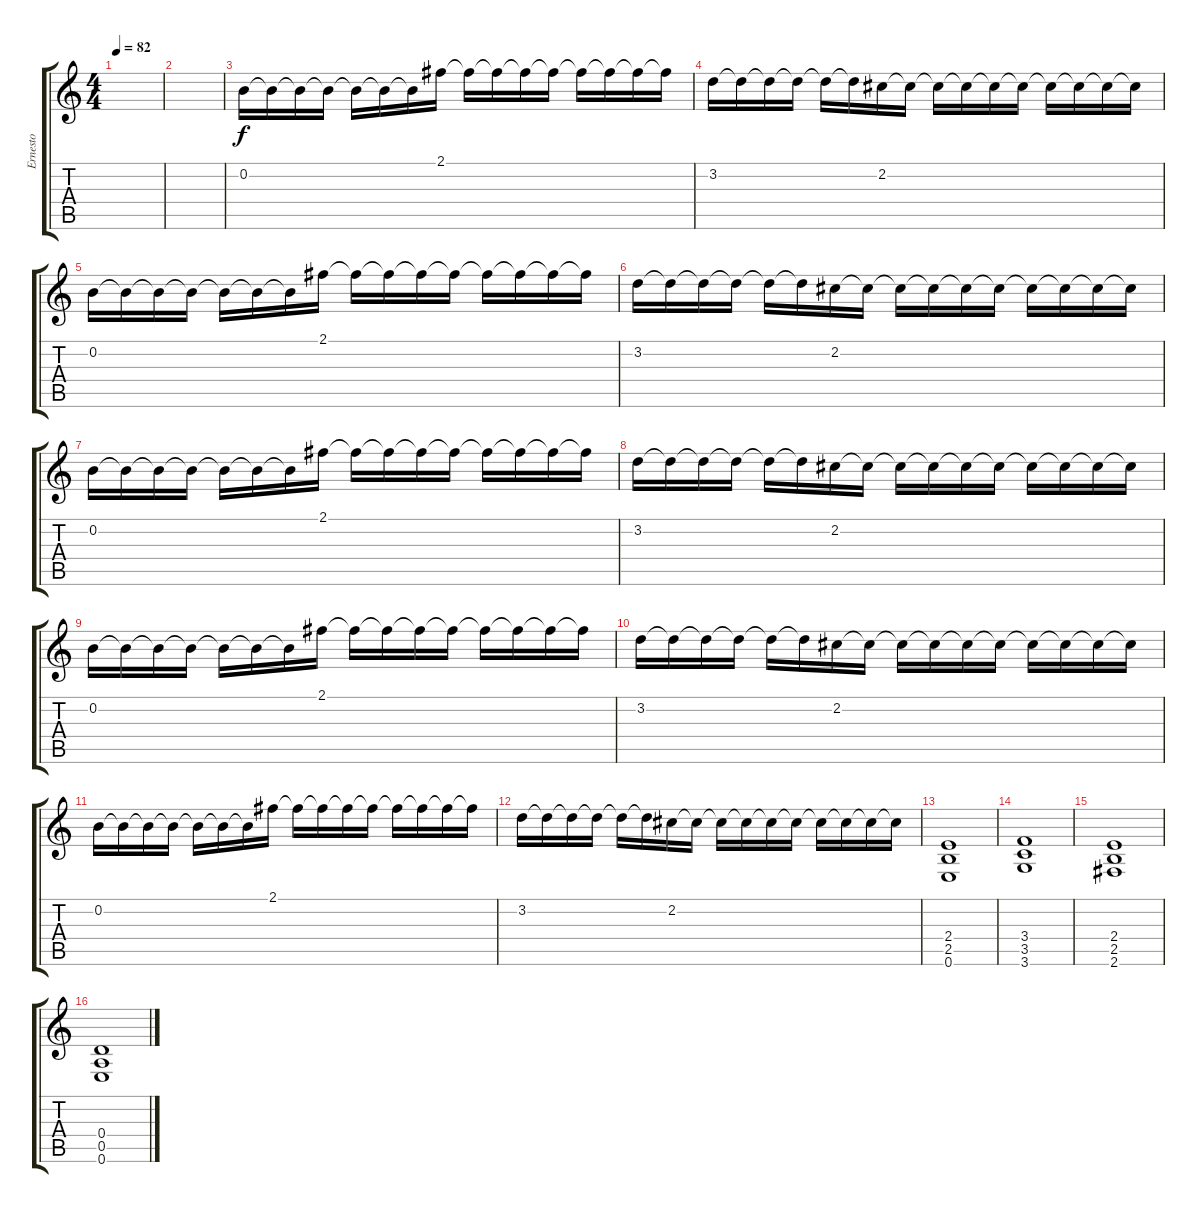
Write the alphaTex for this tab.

\track ("Ernesto" "Ernesto") {instrument overdrivenguitar}
\staff {score tabs}
\tuning (E4 B3 G3 D3 A2 E2) {hide}
\ts (4 4)
\tempo 82
\clef g2
\ks c
|
|
0.2.16 0.2{t}.16 0.2{t}.16 0.2{t}.16 0.2{t}.16 0.2{t}.16 0.2{t}.16 2.1.16 2.1{t}.16 2.1{t}.16 2.1{t}.16 2.1{t}.16 2.1{t}.16 2.1{t}.16 2.1{t}.16 2.1{t}.16 |
3.2.16 3.2{t}.16 3.2{t}.16 3.2{t}.16 3.2{t}.16 3.2{t}.16 2.2.16 2.2{t}.16 2.2{t}.16 2.2{t}.16 2.2{t}.16 2.2{t}.16 2.2{t}.16 2.2{t}.16 2.2{t}.16 2.2{t}.16 |
0.2.16 0.2{t}.16 0.2{t}.16 0.2{t}.16 0.2{t}.16 0.2{t}.16 0.2{t}.16 2.1.16 2.1{t}.16 2.1{t}.16 2.1{t}.16 2.1{t}.16 2.1{t}.16 2.1{t}.16 2.1{t}.16 2.1{t}.16 |
3.2.16 3.2{t}.16 3.2{t}.16 3.2{t}.16 3.2{t}.16 3.2{t}.16 2.2.16 2.2{t}.16 2.2{t}.16 2.2{t}.16 2.2{t}.16 2.2{t}.16 2.2{t}.16 2.2{t}.16 2.2{t}.16 2.2{t}.16 |
0.2.16 0.2{t}.16 0.2{t}.16 0.2{t}.16 0.2{t}.16 0.2{t}.16 0.2{t}.16 2.1.16 2.1{t}.16 2.1{t}.16 2.1{t}.16 2.1{t}.16 2.1{t}.16 2.1{t}.16 2.1{t}.16 2.1{t}.16 |
3.2.16 3.2{t}.16 3.2{t}.16 3.2{t}.16 3.2{t}.16 3.2{t}.16 2.2.16 2.2{t}.16 2.2{t}.16 2.2{t}.16 2.2{t}.16 2.2{t}.16 2.2{t}.16 2.2{t}.16 2.2{t}.16 2.2{t}.16 |
0.2.16 0.2{t}.16 0.2{t}.16 0.2{t}.16 0.2{t}.16 0.2{t}.16 0.2{t}.16 2.1.16 2.1{t}.16 2.1{t}.16 2.1{t}.16 2.1{t}.16 2.1{t}.16 2.1{t}.16 2.1{t}.16 2.1{t}.16 |
3.2.16 3.2{t}.16 3.2{t}.16 3.2{t}.16 3.2{t}.16 3.2{t}.16 2.2.16 2.2{t}.16 2.2{t}.16 2.2{t}.16 2.2{t}.16 2.2{t}.16 2.2{t}.16 2.2{t}.16 2.2{t}.16 2.2{t}.16 |
0.2.16 0.2{t}.16 0.2{t}.16 0.2{t}.16 0.2{t}.16 0.2{t}.16 0.2{t}.16 2.1.16 2.1{t}.16 2.1{t}.16 2.1{t}.16 2.1{t}.16 2.1{t}.16 2.1{t}.16 2.1{t}.16 2.1{t}.16 |
3.2.16 3.2{t}.16 3.2{t}.16 3.2{t}.16 3.2{t}.16 3.2{t}.16 2.2.16 2.2{t}.16 2.2{t}.16 2.2{t}.16 2.2{t}.16 2.2{t}.16 2.2{t}.16 2.2{t}.16 2.2{t}.16 2.2{t}.16 |
(2.4 2.5 0.6).1 |
(3.4 3.5 3.6).1 |
(2.4 2.5 2.6).1 |
(0.4 0.5 0.6).1
